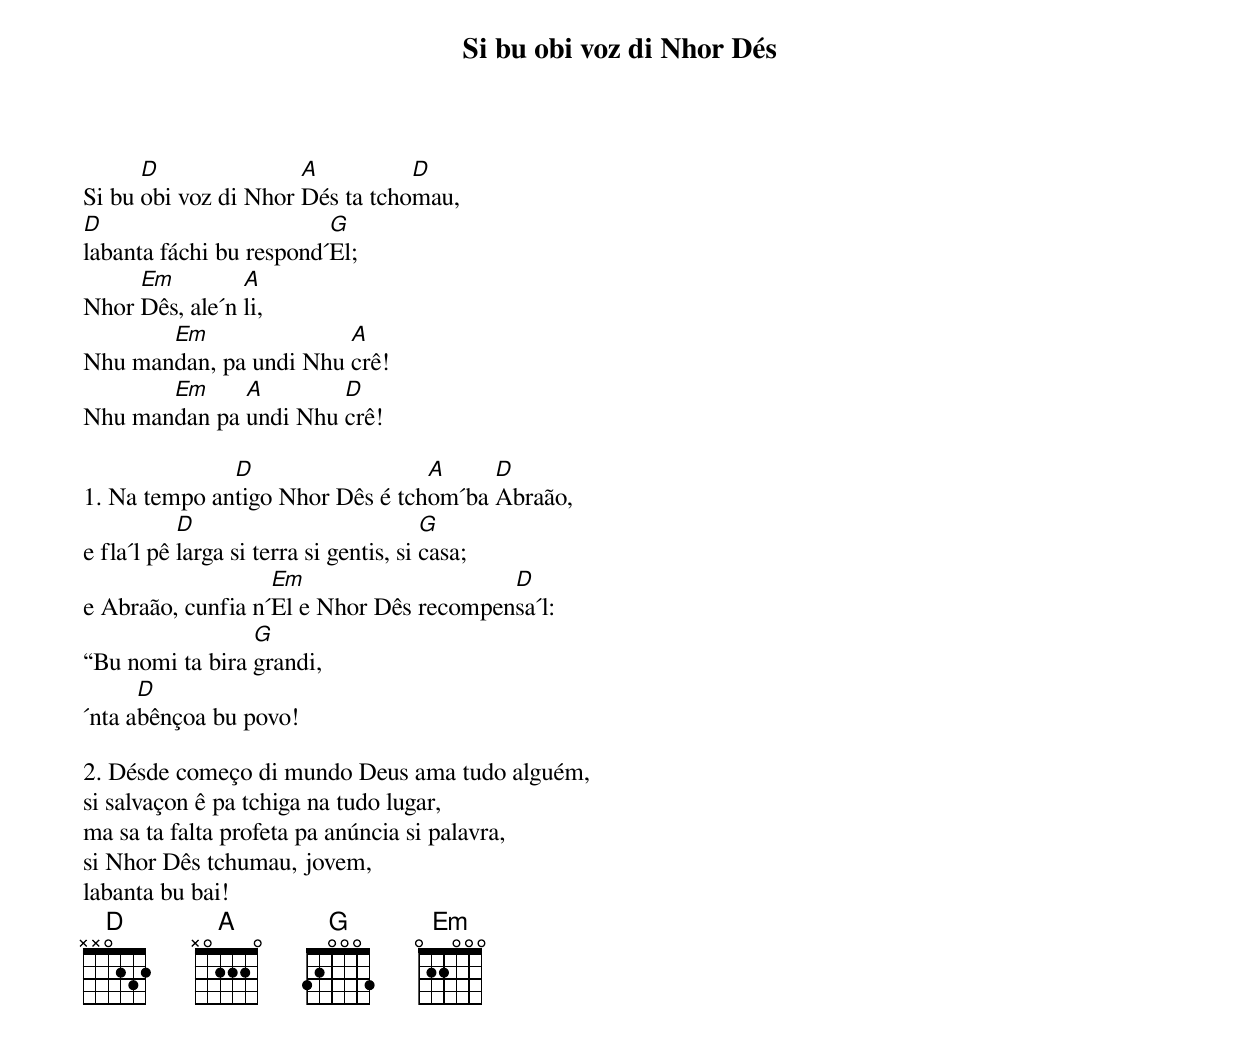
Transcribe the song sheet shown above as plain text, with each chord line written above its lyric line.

Si bu obi voz di Nhor Dés

      D               A          D
Si bu obi voz di Nhor Dés ta tchomau,
D                        G
labanta fáchi bu respond´El;
     Em         A
Nhor Dês, ale´n li,
       Em               A
Nhu mandan, pa undi Nhu crê!
       Em     A        D
Nhu mandan pa undi Nhu crê!

              D                  A     D
1. Na tempo antigo Nhor Dês é tchom´ba Abraão,
           D                            G
e fla´l pê larga si terra si gentis, si casa;
                   Em                    D
e Abraão, cunfia n´El e Nhor Dês recompensa´l:
                 G
“Bu nomi ta bira grandi,
      D
´nta abênçoa bu povo!

2. Désde começo di mundo Deus ama tudo alguém,
si salvaçon ê pa tchiga na tudo lugar,
ma sa ta falta profeta pa anúncia si palavra,
si Nhor Dês tchumau, jovem,
labanta bu bai!
